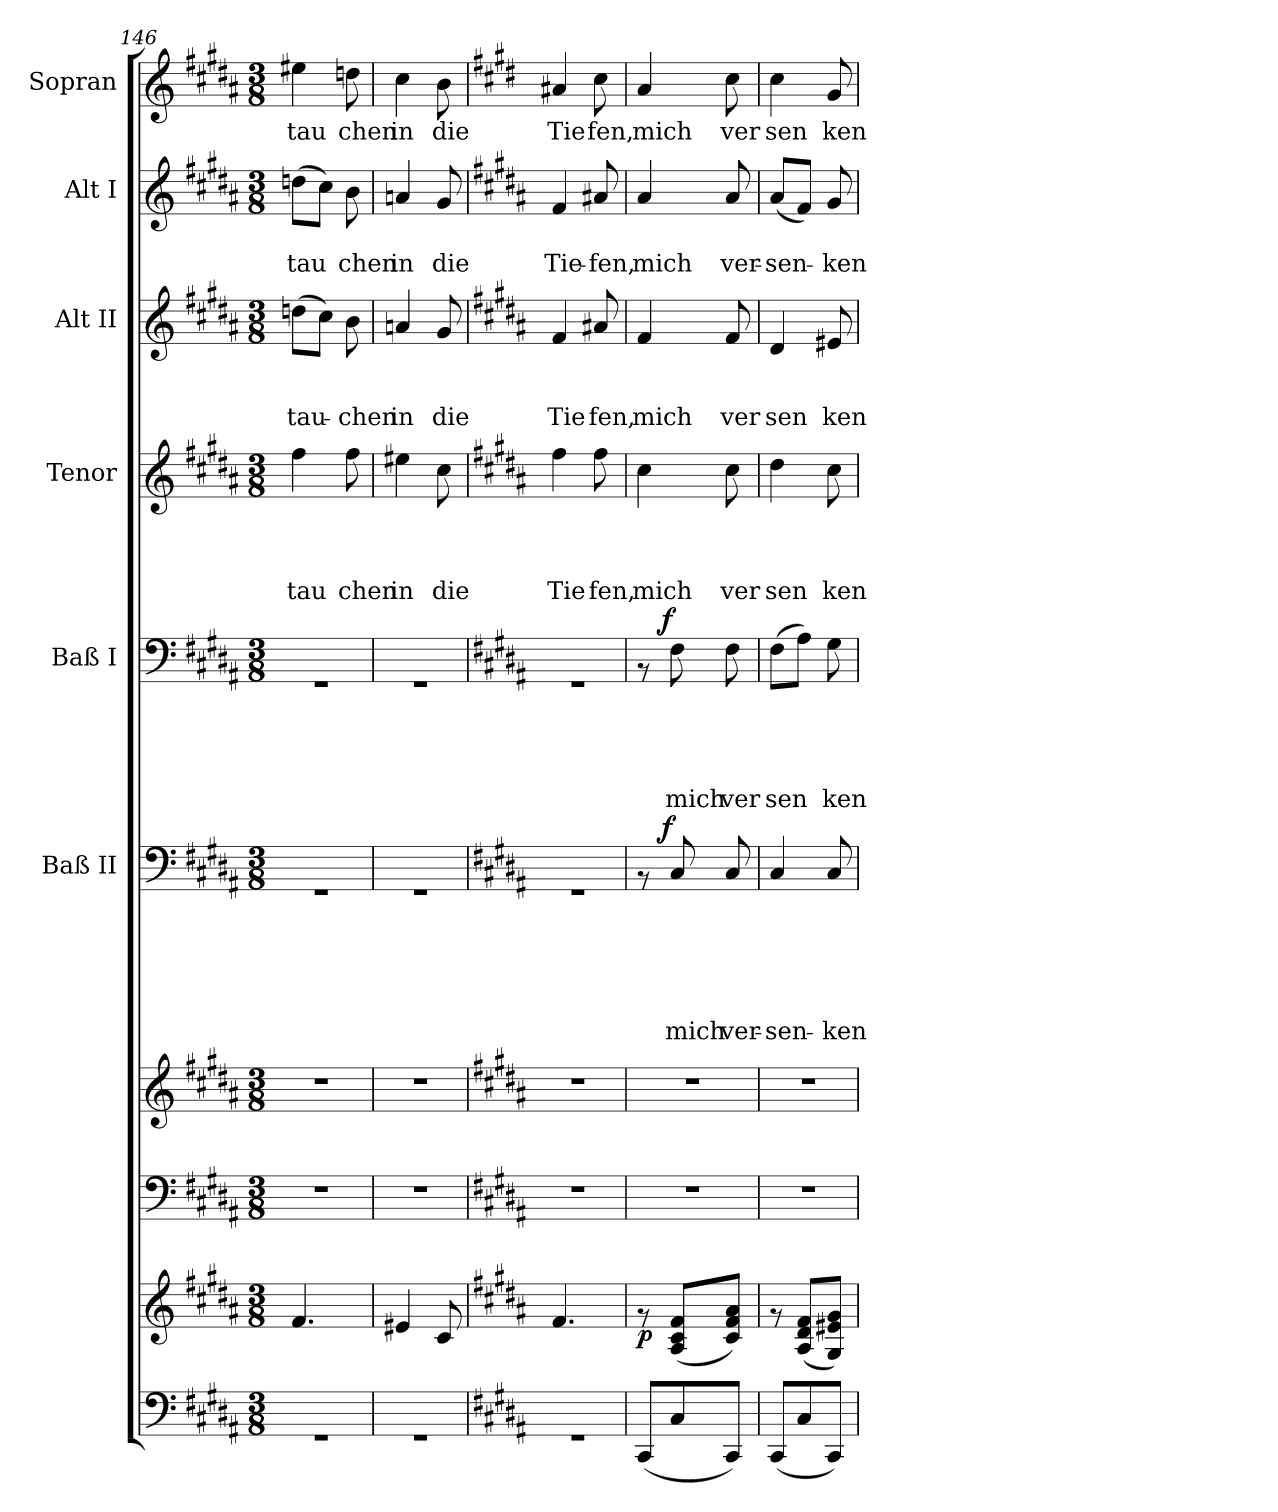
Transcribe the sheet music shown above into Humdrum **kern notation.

**kern	**kern	**dynam	**kern	**kern	**kern	**text	**text	**text	**text	**text	**text	**dynam	**kern	**text	**text	**text	**text	**text	**dynam	**kern	**text	**text	**text	**text	**kern	**text	**text	**text	**kern	**text	**text	**kern	**text
*part10	*part9	*part9	*part8	*part7	*part6	*part6	*part6	*part6	*part6	*part6	*part6	*part6	*part5	*part5	*part5	*part5	*part5	*part5	*part5	*part4	*part4	*part4	*part4	*part4	*part3	*part3	*part3	*part3	*part2	*part2	*part2	*part1	*part1
*staff10	*staff9	*staff9	*staff8	*staff7	*staff6	*staff6	*staff6	*staff6	*staff6	*staff6	*staff6	*staff6	*staff5	*staff5	*staff5	*staff5	*staff5	*staff5	*staff5	*staff4	*staff4	*staff4	*staff4	*staff4	*staff3	*staff3	*staff3	*staff3	*staff2	*staff2	*staff2	*staff1	*staff1
*	*	*	*	*	*I"Baß II	*	*	*	*	*	*	*	*I"Baß I	*	*	*	*	*	*	*I"Tenor	*	*	*	*	*I"Alt II	*	*	*	*I"Alt I	*	*	*I"Sopran	*
*	*	*	*	*	*I'B.II	*	*	*	*	*	*	*	*I'B.I	*	*	*	*	*	*	*I'T	*	*	*	*	*I'A.II	*	*	*	*I'A.I	*	*	*I'S	*
*clefF4	*clefG2	*	*clefF4	*clefG2	*clefF4	*	*	*	*	*	*	*	*clefF4	*	*	*	*	*	*	*clefG2	*	*	*	*	*clefG2	*	*	*	*clefG2	*	*	*clefG2	*
*k[f#c#g#d#a#]	*k[f#c#g#d#a#]	*	*k[f#c#g#d#a#]	*k[f#c#g#d#a#]	*k[f#c#g#d#a#]	*	*	*	*	*	*	*	*k[f#c#g#d#a#]	*	*	*	*	*	*	*k[f#c#g#d#a#]	*	*	*	*	*k[f#c#g#d#a#]	*	*	*	*k[f#c#g#d#a#]	*	*	*k[f#c#g#d#a#]	*
*B:	*B:	*	*B:	*B:	*B:	*	*	*	*	*	*	*	*B:	*	*	*	*	*	*	*B:	*	*	*	*	*B:	*	*	*	*B:	*	*	*B:	*
*M3/8	*M3/8	*	*M3/8	*M3/8	*M3/8	*	*	*	*	*	*	*	*M3/8	*	*	*	*	*	*	*M3/8	*	*	*	*	*M3/8	*	*	*	*M3/8	*	*	*M3/8	*
=146	=146	=146	=146	=146	=146	=146	=146	=146	=146	=146	=146	=146	=146	=146	=146	=146	=146	=146	=146	=146	=146	=146	=146	=146	=146	=146	=146	=146	=146	=146	=146	=146	=146
!	!	!	!	!	!	!	!	!	!	!	!	!	!	!	!	!	!	!	!	!	!	!	!	!LO:LY:b	!	!	!	!LO:LY:b	!	!	!LO:LY:b	!	!LO:LY:b
4.rGG	4.f#/	.	4.r	4.r	4.rGG	.	.	.	.	.	.	.	4.rGG	.	.	.	.	.	.	4ff#\	.	.	.	tau	(>8ddn\L	.	.	tau-	(>8ddn\L	.	tau	4ee#X\	tau
.	.	.	.	.	.	.	.	.	.	.	.	.	.	.	.	.	.	.	.	.	.	.	.	.	8cc#\J)	.	.	.	8cc#\J)	.	.	.	.
!	!	!	!	!	!	!	!	!	!	!	!	!	!	!	!	!	!	!	!	!	!	!	!	!LO:LY:b	!	!	!	!LO:LY:b	!	!	!LO:LY:b	!	!LO:LY:b
.	.	.	.	.	.	.	.	.	.	.	.	.	.	.	.	.	.	.	.	8ff#\	.	.	.	chen	8b\	.	.	-chen	8b\	.	chen	8ddn\	chen
=147!	=147!	=147!	=147!	=147!	=147!	=147!	=147!	=147!	=147!	=147!	=147!	=147!	=147!	=147!	=147!	=147!	=147!	=147!	=147!	=147!	=147!	=147!	=147!	=147!	=147!	=147!	=147!	=147!	=147!	=147!	=147!	=147!	=147!
!	!	!	!	!	!	!	!	!	!	!	!	!	!	!	!	!	!	!	!	!	!	!	!	!LO:LY:b	!	!	!	!LO:LY:b	!	!	!LO:LY:b	!	!LO:LY:b
4.rGG	4e#X/	.	4.r	4.r	4.rGG	.	.	.	.	.	.	.	4.rGG	.	.	.	.	.	.	4ee#X\	.	.	.	in	4an/	.	.	in	4an/	.	in	4cc#\	in
!	!	!	!	!	!	!	!	!	!	!	!	!	!	!	!	!	!	!	!	!	!	!	!	!LO:LY:b	!	!	!	!LO:LY:b	!	!	!LO:LY:b	!	!LO:LY:b
.	8c#/	.	.	.	.	.	.	.	.	.	.	.	.	.	.	.	.	.	.	8cc#\	.	.	.	die	8g#/	.	.	die	8g#/	.	die	8b\	die
!!LO:PB:g=z
=148!	=148!	=148!	=148!	=148!	=148!	=148!	=148!	=148!	=148!	=148!	=148!	=148!	=148!	=148!	=148!	=148!	=148!	=148!	=148!	=148!	=148!	=148!	=148!	=148!	=148!	=148!	=148!	=148!	=148!	=148!	=148!	=148!	=148!
*	*	*	*	*	*	*	*	*	*	*	*	*	*	*	*	*	*	*	*	*	*	*	*	*	*	*	*	*	*	*	*	*k[f#c#g#d#]	*
*	*	*	*	*	*	*	*	*	*	*	*	*	*	*	*	*	*	*	*	*	*	*	*	*	*	*	*	*	*	*	*	*E:	*
!	!	!	!	!	!	!	!	!	!	!	!	!	!	!	!	!	!	!	!	!	!	!	!	!LO:LY:b	!	!	!	!LO:LY:b	!	!	!LO:LY:b	!	!LO:LY:b
4.rGG	4.f#/	.	4.r	4.r	4.rGG	.	.	.	.	.	.	.	4.rGG	.	.	.	.	.	.	4ff#\	.	.	.	Tie	4f#/	.	.	Tie	4f#/	.	Tie-	4a#X/	Tie
!	!	!	!	!	!	!	!	!	!	!	!	!	!	!	!	!	!	!	!	!	!	!	!	!LO:LY:b	!	!	!	!LO:LY:b	!	!	!LO:LY:b	!	!LO:LY:b
.	.	.	.	.	.	.	.	.	.	.	.	.	.	.	.	.	.	.	.	8ff#\	.	.	.	fen,	8a#X/	.	.	fen,	8a#X/	.	-fen,	8cc#\	fen,
=149!	=149!	=149!	=149!	=149!	=149!	=149!	=149!	=149!	=149!	=149!	=149!	=149!	=149!	=149!	=149!	=149!	=149!	=149!	=149!	=149!	=149!	=149!	=149!	=149!	=149!	=149!	=149!	=149!	=149!	=149!	=149!	=149!	=149!
!	!	!LO:DY:b	!	!	!	!	!	!	!	!	!	!	!	!	!	!	!	!	!	!	!	!	!	!LO:LY:b	!	!	!	!LO:LY:b	!	!	!LO:LY:b	!	!LO:LY:b
*	*	*	*	*	*^	*	*	*	*	*	*	*	*^	*	*	*	*	*	*	*	*	*	*	*	*	*	*	*	*	*	*	*	*
(<8CC#/L	8rf	p	4.r	4.r	8rAA	16..ryy	.	.	.	.	.	.	.	8rAA	16..ryy	.	.	.	.	.	.	4cc#\	.	.	.	mich	4f#/	.	.	mich	4a#/	.	mich	4a/	mich
!	!	!	!	!	!	!	!	!	!	!	!	!	!LO:DY:a	!	!	!	!	!	!	!	!LO:DY:a	!	!	!	!	!	!	!	!	!	!	!	!	!	!
.	.	.	.	.	.	4ryy	.	.	.	.	.	.	f	.	4ryy	.	.	.	.	.	f	.	.	.	.	.	.	.	.	.	.	.	.	.	.
!	!	!	!	!	!	!	!	!	!	!	!	!LO:LY:b	!	!	!	!	!	!	!	!LO:LY:b	!	!	!	!	!	!	!	!	!	!	!	!	!	!	!
8C#/	(<8A#/ 8c#/ 8f#/L	.	.	.	8C#/	.	.	.	.	.	.	mich	.	8F#\	.	.	.	.	.	mich	.	.	.	.	.	.	.	.	.	.	.	.	.	.	.
!	!	!	!	!	!	!	!	!	!	!	!	!LO:LY:b	!	!	!	!	!	!	!	!LO:LY:b	!	!	!	!	!	!LO:LY:b	!	!	!	!LO:LY:b	!	!	!LO:LY:b	!	!LO:LY:b
8CC#/J)	8c#/ 8f#/ 8a#/J)	.	.	.	8C#/	.	.	.	.	.	.	ver-	.	8F#\	.	.	.	.	.	ver	.	8cc#\	.	.	.	ver	8f#/	.	.	ver	8a#/	.	ver-	8cc#\	ver
.	.	.	.	.	.	64ryy	.	.	.	.	.	.	.	.	64ryy	.	.	.	.	.	.	.	.	.	.	.	.	.	.	.	.	.	.	.	.
=150!	=150!	=150!	=150!	=150!	=150!	=150!	=150!	=150!	=150!	=150!	=150!	=150!	=150!	=150!	=150!	=150!	=150!	=150!	=150!	=150!	=150!	=150!	=150!	=150!	=150!	=150!	=150!	=150!	=150!	=150!	=150!	=150!	=150!	=150!	=150!
!	!	!	!	!	!	!	!	!	!	!	!	!LO:LY:b	!	!	!	!	!	!	!	!LO:LY:b	!	!	!	!	!	!LO:LY:b	!	!	!	!LO:LY:b	!	!	!LO:LY:b	!	!LO:LY:b
*	*	*	*	*	*v	*v	*	*	*	*	*	*	*	*	*	*	*	*	*	*	*	*	*	*	*	*	*	*	*	*	*	*	*	*	*
*	*	*	*	*	*	*	*	*	*	*	*	*	*v	*v	*	*	*	*	*	*	*	*	*	*	*	*	*	*	*	*	*	*	*	*
(<8CC#/L	8rf	.	4.r	4.r	4C#/	.	.	.	.	.	-sen-	.	(>8F#\L	.	.	.	.	sen	.	4dd#\	.	.	.	sen	4d#/	.	.	sen	(<8a#/L	.	-sen-	4cc#\	sen
8C#/	(<8A#/ 8d#/ 8f#/L	.	.	.	.	.	.	.	.	.	.	.	8A#\J)	.	.	.	.	.	.	.	.	.	.	.	.	.	.	.	8f#/J)	.	.	.	.
!	!	!	!	!	!	!	!	!	!	!	!LO:LY:b	!	!	!	!	!	!	!LO:LY:b	!	!	!	!	!	!LO:LY:b	!	!	!	!LO:LY:b	!	!	!LO:LY:b	!	!LO:LY:b
8CC#/J)	8G#/ 8e#X/ 8g#/J)	.	.	.	8C#/	.	.	.	.	.	-ken	.	8G#\	.	.	.	.	ken	.	8cc#\	.	.	.	ken	8e#X/	.	.	ken	8g#/	.	-ken	8g#/	ken
=!	=!	=!	=!	=!	=!	=!	=!	=!	=!	=!	=!	=!	=!	=!	=!	=!	=!	=!	=!	=!	=!	=!	=!	=!	=!	=!	=!	=!	=!	=!	=!	=!	=!
*-	*-	*-	*-	*-	*-	*-	*-	*-	*-	*-	*-	*-	*-	*-	*-	*-	*-	*-	*-	*-	*-	*-	*-	*-	*-	*-	*-	*-	*-	*-	*-	*-	*-
